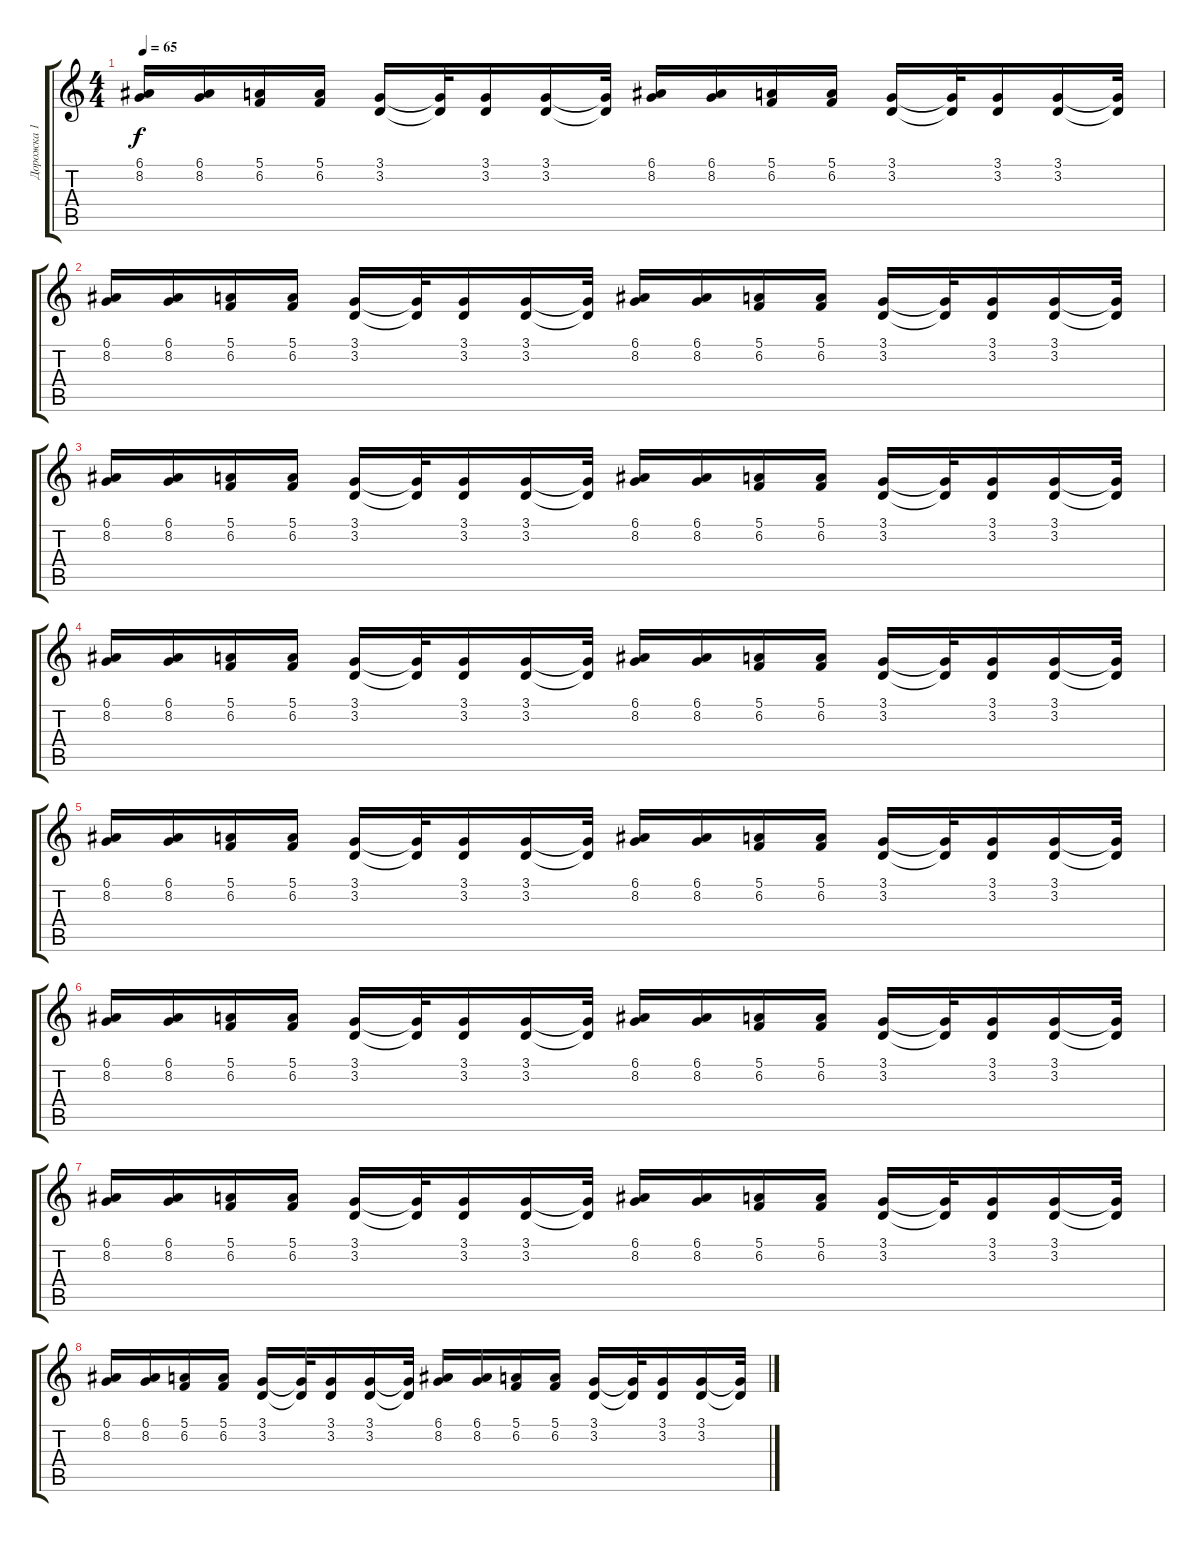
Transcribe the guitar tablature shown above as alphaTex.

\track ("Дорожка 1" "Дорожка 1") {instrument acousticgrandpiano}
\staff {score tabs}
\tuning (E4 B3 G3 D3 A2 E2) {hide}
\ts (4 4)
\tempo 65
\clef g2
\ks c
(6.1 8.2).16{dy f} (6.1 8.2).16 (5.1 6.2).16 (5.1 6.2).16 (3.1 3.2).16 (3.1{t} 3.2{t}).32 (3.1 3.2).16 (3.1 3.2).16 (3.1{t} 3.2{t}).32 (6.1 8.2).16 (6.1 8.2).16 (5.1 6.2).16 (5.1 6.2).16 (3.1 3.2).16 (3.1{t} 3.2{t}).32 (3.1 3.2).16 (3.1 3.2).16 (3.1{t} 3.2{t}).32 |
(6.1 8.2).16 (6.1 8.2).16 (5.1 6.2).16 (5.1 6.2).16 (3.1 3.2).16 (3.1{t} 3.2{t}).32 (3.1 3.2).16 (3.1 3.2).16 (3.1{t} 3.2{t}).32 (6.1 8.2).16 (6.1 8.2).16 (5.1 6.2).16 (5.1 6.2).16 (3.1 3.2).16 (3.1{t} 3.2{t}).32 (3.1 3.2).16 (3.1 3.2).16 (3.1{t} 3.2{t}).32 |
(6.1 8.2).16 (6.1 8.2).16 (5.1 6.2).16 (5.1 6.2).16 (3.1 3.2).16 (3.1{t} 3.2{t}).32 (3.1 3.2).16 (3.1 3.2).16 (3.1{t} 3.2{t}).32 (6.1 8.2).16 (6.1 8.2).16 (5.1 6.2).16 (5.1 6.2).16 (3.1 3.2).16 (3.1{t} 3.2{t}).32 (3.1 3.2).16 (3.1 3.2).16 (3.1{t} 3.2{t}).32 |
(6.1 8.2).16 (6.1 8.2).16 (5.1 6.2).16 (5.1 6.2).16 (3.1 3.2).16 (3.1{t} 3.2{t}).32 (3.1 3.2).16 (3.1 3.2).16 (3.1{t} 3.2{t}).32 (6.1 8.2).16 (6.1 8.2).16 (5.1 6.2).16 (5.1 6.2).16 (3.1 3.2).16 (3.1{t} 3.2{t}).32 (3.1 3.2).16 (3.1 3.2).16 (3.1{t} 3.2{t}).32 |
(6.1 8.2).16 (6.1 8.2).16 (5.1 6.2).16 (5.1 6.2).16 (3.1 3.2).16 (3.1{t} 3.2{t}).32 (3.1 3.2).16 (3.1 3.2).16 (3.1{t} 3.2{t}).32 (6.1 8.2).16 (6.1 8.2).16 (5.1 6.2).16 (5.1 6.2).16 (3.1 3.2).16 (3.1{t} 3.2{t}).32 (3.1 3.2).16 (3.1 3.2).16 (3.1{t} 3.2{t}).32 |
(6.1 8.2).16 (6.1 8.2).16 (5.1 6.2).16 (5.1 6.2).16 (3.1 3.2).16 (3.1{t} 3.2{t}).32 (3.1 3.2).16 (3.1 3.2).16 (3.1{t} 3.2{t}).32 (6.1 8.2).16 (6.1 8.2).16 (5.1 6.2).16 (5.1 6.2).16 (3.1 3.2).16 (3.1{t} 3.2{t}).32 (3.1 3.2).16 (3.1 3.2).16 (3.1{t} 3.2{t}).32 |
(6.1 8.2).16 (6.1 8.2).16 (5.1 6.2).16 (5.1 6.2).16 (3.1 3.2).16 (3.1{t} 3.2{t}).32 (3.1 3.2).16 (3.1 3.2).16 (3.1{t} 3.2{t}).32 (6.1 8.2).16 (6.1 8.2).16 (5.1 6.2).16 (5.1 6.2).16 (3.1 3.2).16 (3.1{t} 3.2{t}).32 (3.1 3.2).16 (3.1 3.2).16 (3.1{t} 3.2{t}).32 |
(6.1 8.2).16 (6.1 8.2).16 (5.1 6.2).16 (5.1 6.2).16 (3.1 3.2).16 (3.1{t} 3.2{t}).32 (3.1 3.2).16 (3.1 3.2).16 (3.1{t} 3.2{t}).32 (6.1 8.2).16 (6.1 8.2).16 (5.1 6.2).16 (5.1 6.2).16 (3.1 3.2).16 (3.1{t} 3.2{t}).32 (3.1 3.2).16 (3.1 3.2).16 (3.1{t} 3.2{t}).32
